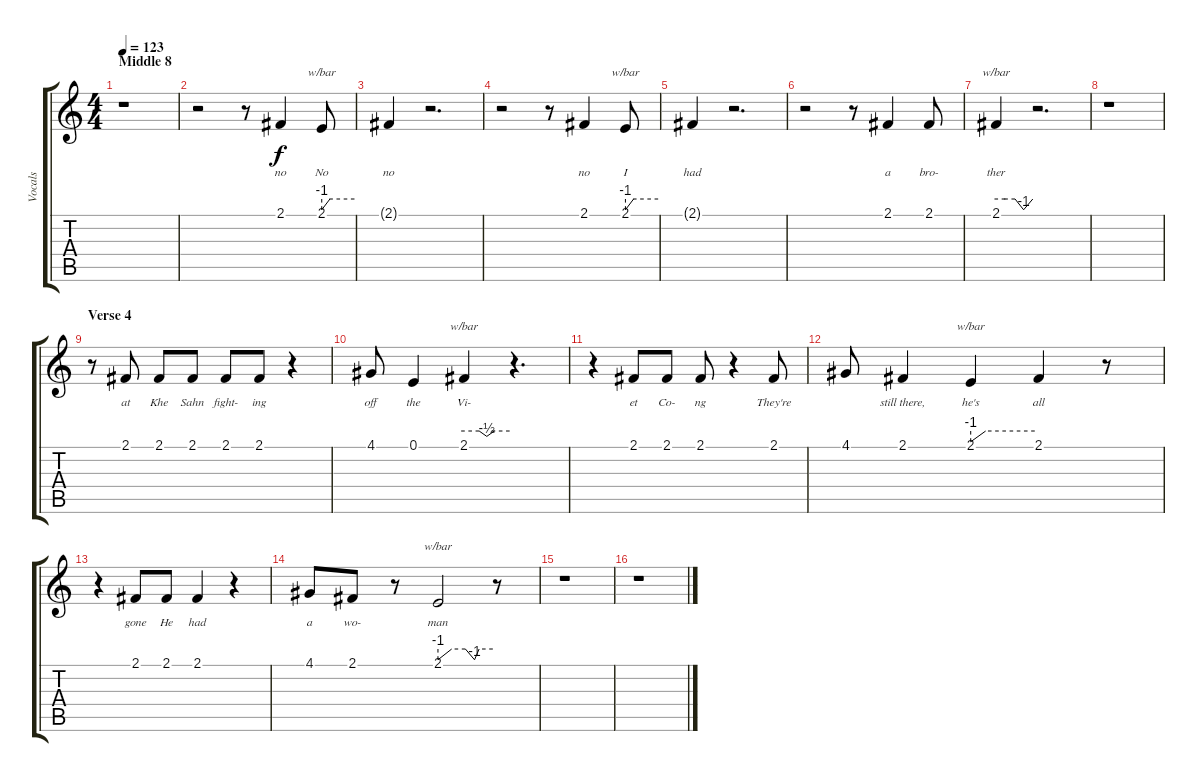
\track ("Vocals" "Vocals") {instrument tenorsax}
\staff {score tabs}
\tuning (E4 B3 G3 D3 A2 E2) {hide}
\ts (4 4)
\section ("" "Middle 8")
\tempo 123
\clef g2
\ks c
r.1{dy f} |
r.2 r.8 2.1.4{lyrics (0 "no") lyrics (1 "") lyrics (2 "") lyrics (3 "") lyrics (4 "")} 2.1.8{tbe (custom default 0 -4 15 0 60 0) lyrics (0 "No") lyrics (1 "") lyrics (2 "") lyrics (3 "") lyrics (4 "")} |
2.1{t}.4{lyrics (0 "no") lyrics (1 "") lyrics (2 "") lyrics (3 "") lyrics (4 "")} r.2{d} |
r.2 r.8 2.1.4{lyrics (0 "no") lyrics (1 "") lyrics (2 "") lyrics (3 "") lyrics (4 "")} 2.1.8{tbe (custom default 0 -4 15 0 60 0) lyrics (0 "I") lyrics (1 "") lyrics (2 "") lyrics (3 "") lyrics (4 "")} |
2.1{t}.4{lyrics (0 "had") lyrics (1 "") lyrics (2 "") lyrics (3 "") lyrics (4 "")} r.2{d} |
r.2 r.8 2.1.4{lyrics (0 "a") lyrics (1 "") lyrics (2 "") lyrics (3 "") lyrics (4 "")} 2.1.8{lyrics (0 "bro-") lyrics (1 "") lyrics (2 "") lyrics (3 "") lyrics (4 "")} |
2.1.4{tbe (custom default 0 0 15 0 31 0 45 -4 60 0) lyrics (0 "ther") lyrics (1 "") lyrics (2 "") lyrics (3 "") lyrics (4 "")} r.2{d} |
r.1 |
\section ("" "Verse 4")
r.8 2.1.8{lyrics (0 "at") lyrics (1 "") lyrics (2 "") lyrics (3 "") lyrics (4 "")} 2.1.8{lyrics (0 "Khe") lyrics (1 "") lyrics (2 "") lyrics (3 "") lyrics (4 "")} 2.1.8{lyrics (0 "Sahn") lyrics (1 "") lyrics (2 "") lyrics (3 "") lyrics (4 "")} 2.1.8{lyrics (0 "fight-") lyrics (1 "") lyrics (2 "") lyrics (3 "") lyrics (4 "")} 2.1.8{lyrics (0 "ing") lyrics (1 "") lyrics (2 "") lyrics (3 "") lyrics (4 "")} r.4 |
4.1.8{lyrics (0 "off") lyrics (1 "") lyrics (2 "") lyrics (3 "") lyrics (4 "")} 0.1.4{lyrics (0 "the") lyrics (1 "") lyrics (2 "") lyrics (3 "") lyrics (4 "")} 2.1.4{tbe (custom default 0 0 20 0 30 -2 40 0 60 0) lyrics (0 "Vi-") lyrics (1 "") lyrics (2 "") lyrics (3 "") lyrics (4 "")} r.4{d} |
r.4 2.1.8{lyrics (0 "et") lyrics (1 "") lyrics (2 "") lyrics (3 "") lyrics (4 "")} 2.1.8{lyrics (0 "Co-") lyrics (1 "") lyrics (2 "") lyrics (3 "") lyrics (4 "")} 2.1.8{lyrics (0 "ng") lyrics (1 "") lyrics (2 "") lyrics (3 "") lyrics (4 "")} r.4 2.1.8{lyrics (0 "They're") lyrics (1 "") lyrics (2 "") lyrics (3 "") lyrics (4 "")} |
4.1.8{lyrics (0 "") lyrics (1 "") lyrics (2 "") lyrics (3 "") lyrics (4 "")} 2.1.4{lyrics (0 "still there,") lyrics (1 "") lyrics (2 "") lyrics (3 "") lyrics (4 "")} 2.1.4{tbe (custom default 0 -4 14 0 60 0) lyrics (0 "he's") lyrics (1 "") lyrics (2 "") lyrics (3 "") lyrics (4 "")} 2.1.4{lyrics (0 "all") lyrics (1 "") lyrics (2 "") lyrics (3 "") lyrics (4 "")} r.8 |
r.4 2.1.8{lyrics (0 "gone") lyrics (1 "") lyrics (2 "") lyrics (3 "") lyrics (4 "")} 2.1.8{lyrics (0 "He") lyrics (1 "") lyrics (2 "") lyrics (3 "") lyrics (4 "")} 2.1.4{lyrics (0 "had") lyrics (1 "") lyrics (2 "") lyrics (3 "") lyrics (4 "")} r.4 |
4.1.8{lyrics (0 "a") lyrics (1 "") lyrics (2 "") lyrics (3 "") lyrics (4 "")} 2.1.8{lyrics (0 "wo-") lyrics (1 "") lyrics (2 "") lyrics (3 "") lyrics (4 "")} r.8 2.1.2{tbe (custom default 0 -4 15 0 30 0 40 -4 45 0 60 0) lyrics (0 "man") lyrics (1 "") lyrics (2 "") lyrics (3 "") lyrics (4 "")} r.8 |
r.1 |
r.1
